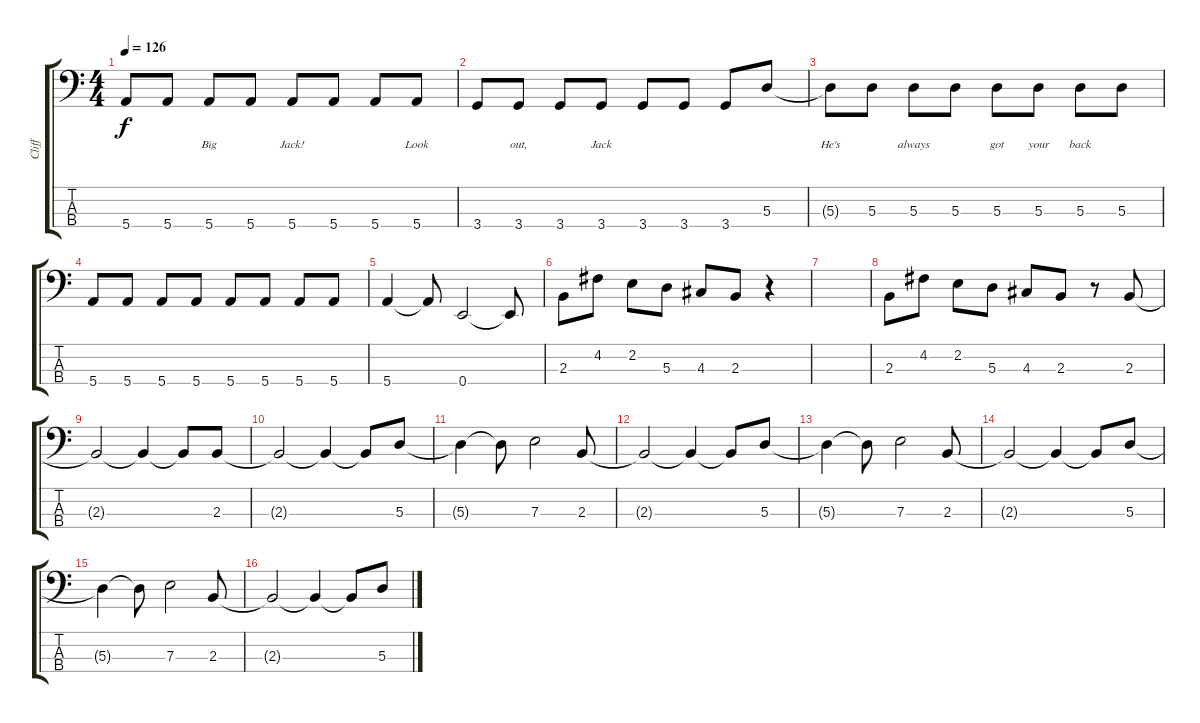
\track ("Cliff" "Cliff") {instrument electricbassfinger}
\staff {score tabs}
\tuning (G2 D2 A1 E1) {hide}
\ts (4 4)
\tempo 126
\clef f4
\ks c
5.4.8{lyrics (0 "") lyrics (1 "") lyrics (2 "") lyrics (3 "") lyrics (4 "") dy f} 5.4.8{lyrics (0 "") lyrics (1 "") lyrics (2 "") lyrics (3 "") lyrics (4 "")} 5.4.8{lyrics (0 "Big") lyrics (1 "") lyrics (2 "") lyrics (3 "") lyrics (4 "")} 5.4.8{lyrics (0 "") lyrics (1 "") lyrics (2 "") lyrics (3 "") lyrics (4 "")} 5.4.8{lyrics (0 "Jack!") lyrics (1 "") lyrics (2 "") lyrics (3 "") lyrics (4 "")} 5.4.8{lyrics (0 "") lyrics (1 "") lyrics (2 "") lyrics (3 "") lyrics (4 "")} 5.4.8{lyrics (0 "") lyrics (1 "") lyrics (2 "") lyrics (3 "") lyrics (4 "")} 5.4.8{lyrics (0 "Look") lyrics (1 "") lyrics (2 "") lyrics (3 "") lyrics (4 "")} |
3.4.8{lyrics (0 "") lyrics (1 "") lyrics (2 "") lyrics (3 "") lyrics (4 "")} 3.4.8{lyrics (0 "out,") lyrics (1 "") lyrics (2 "") lyrics (3 "") lyrics (4 "")} 3.4.8{lyrics (0 "") lyrics (1 "") lyrics (2 "") lyrics (3 "") lyrics (4 "")} 3.4.8{lyrics (0 "Jack") lyrics (1 "") lyrics (2 "") lyrics (3 "") lyrics (4 "")} 3.4.8{lyrics (0 "") lyrics (1 "") lyrics (2 "") lyrics (3 "") lyrics (4 "")} 3.4.8{lyrics (0 "") lyrics (1 "") lyrics (2 "") lyrics (3 "") lyrics (4 "")} 3.4.8{lyrics (0 "") lyrics (1 "") lyrics (2 "") lyrics (3 "") lyrics (4 "")} 5.3.8{lyrics (0 "") lyrics (1 "") lyrics (2 "") lyrics (3 "") lyrics (4 "")} |
5.3{t}.8{lyrics (0 "He's") lyrics (1 "") lyrics (2 "") lyrics (3 "") lyrics (4 "")} 5.3.8{lyrics (0 "") lyrics (1 "") lyrics (2 "") lyrics (3 "") lyrics (4 "")} 5.3.8{lyrics (0 "always") lyrics (1 "") lyrics (2 "") lyrics (3 "") lyrics (4 "")} 5.3.8{lyrics (0 "") lyrics (1 "") lyrics (2 "") lyrics (3 "") lyrics (4 "")} 5.3.8{lyrics (0 "got") lyrics (1 "") lyrics (2 "") lyrics (3 "") lyrics (4 "")} 5.3.8{lyrics (0 "your") lyrics (1 "") lyrics (2 "") lyrics (3 "") lyrics (4 "")} 5.3.8{lyrics (0 "back") lyrics (1 "") lyrics (2 "") lyrics (3 "") lyrics (4 "")} 5.3.8{lyrics (0 "") lyrics (1 "") lyrics (2 "") lyrics (3 "") lyrics (4 "")} |
5.4.8 5.4.8 5.4.8 5.4.8 5.4.8 5.4.8 5.4.8 5.4.8 |
5.4.4 5.4{t}.8 0.4.2 0.4{t}.8 |
2.3.8 4.2.8 2.2.8 5.3.8 4.3.8 2.3.8 r.4 |
|
2.3.8 4.2.8 2.2.8 5.3.8 4.3.8 2.3.8 r.8 2.3.8 |
2.3{t}.2 2.3{t}.4 2.3{t}.8 2.3.8 |
2.3{t}.2 2.3{t}.4 2.3{t}.8 5.3.8 |
5.3{t}.4 5.3{t}.8 7.3.2 2.3.8 |
2.3{t}.2 2.3{t}.4 2.3{t}.8 5.3.8 |
5.3{t}.4 5.3{t}.8 7.3.2 2.3.8 |
2.3{t}.2 2.3{t}.4 2.3{t}.8 5.3.8 |
5.3{t}.4 5.3{t}.8 7.3.2 2.3.8 |
2.3{t}.2 2.3{t}.4 2.3{t}.8 5.3.8
